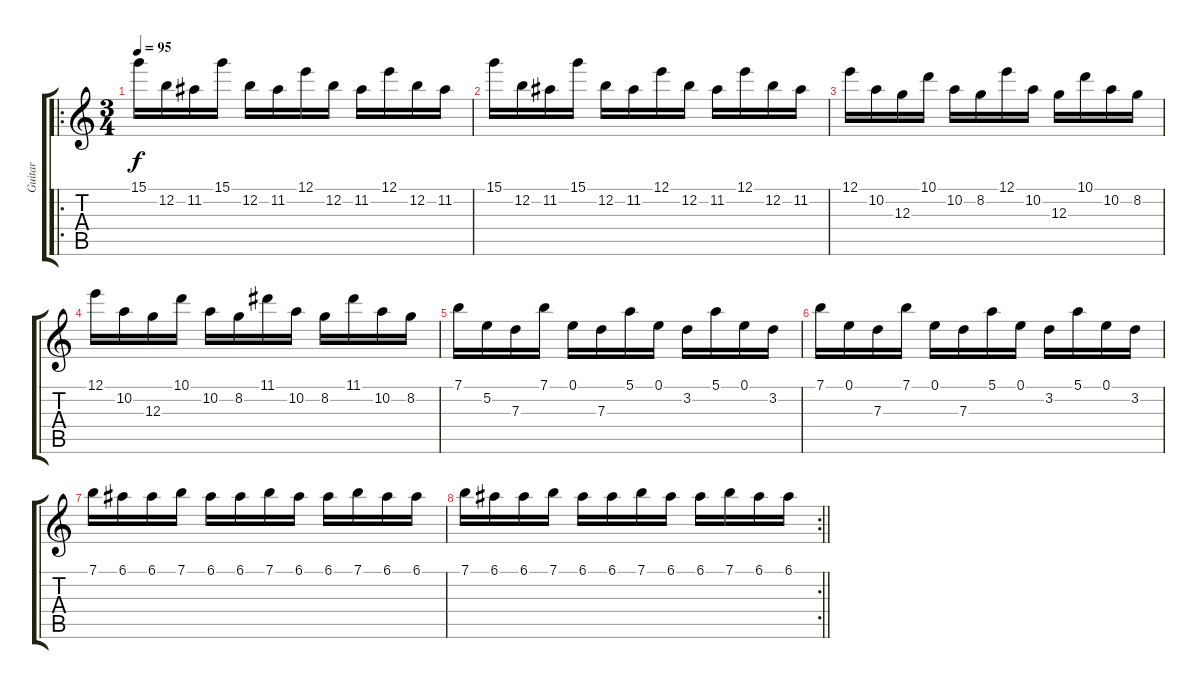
\track ("Guitar" "Guitar") {instrument overdrivenguitar}
\staff {score tabs}
\tuning (E4 B3 G3 D3 A2 E2) {hide}
\ro
\ts (3 4)
\tempo 95
\clef g2
\ks c
15.1.16{dy f} 12.2.16 11.2.16 15.1.16 12.2.16 11.2.16 12.1.16 12.2.16 11.2.16 12.1.16 12.2.16 11.2.16 |
15.1.16 12.2.16 11.2.16 15.1.16 12.2.16 11.2.16 12.1.16 12.2.16 11.2.16 12.1.16 12.2.16 11.2.16 |
12.1.16 10.2.16 12.3.16 10.1.16 10.2.16 8.2.16 12.1.16 10.2.16 12.3.16 10.1.16 10.2.16 8.2.16 |
12.1.16 10.2.16 12.3.16 10.1.16 10.2.16 8.2.16 11.1.16 10.2.16 8.2.16 11.1.16 10.2.16 8.2.16 |
7.1.16 5.2.16 7.3.16 7.1.16 0.1.16 7.3.16 5.1.16 0.1.16 3.2.16 5.1.16 0.1.16 3.2.16 |
7.1.16 0.1.16 7.3.16 7.1.16 0.1.16 7.3.16 5.1.16 0.1.16 3.2.16 5.1.16 0.1.16 3.2.16 |
7.1.16 6.1.16 6.1.16 7.1.16 6.1.16 6.1.16 7.1.16 6.1.16 6.1.16 7.1.16 6.1.16 6.1.16 |
\rc 2
\barLineRight lightlight
7.1.16 6.1.16 6.1.16 7.1.16 6.1.16 6.1.16 7.1.16 6.1.16 6.1.16 7.1.16 6.1.16 6.1.16
